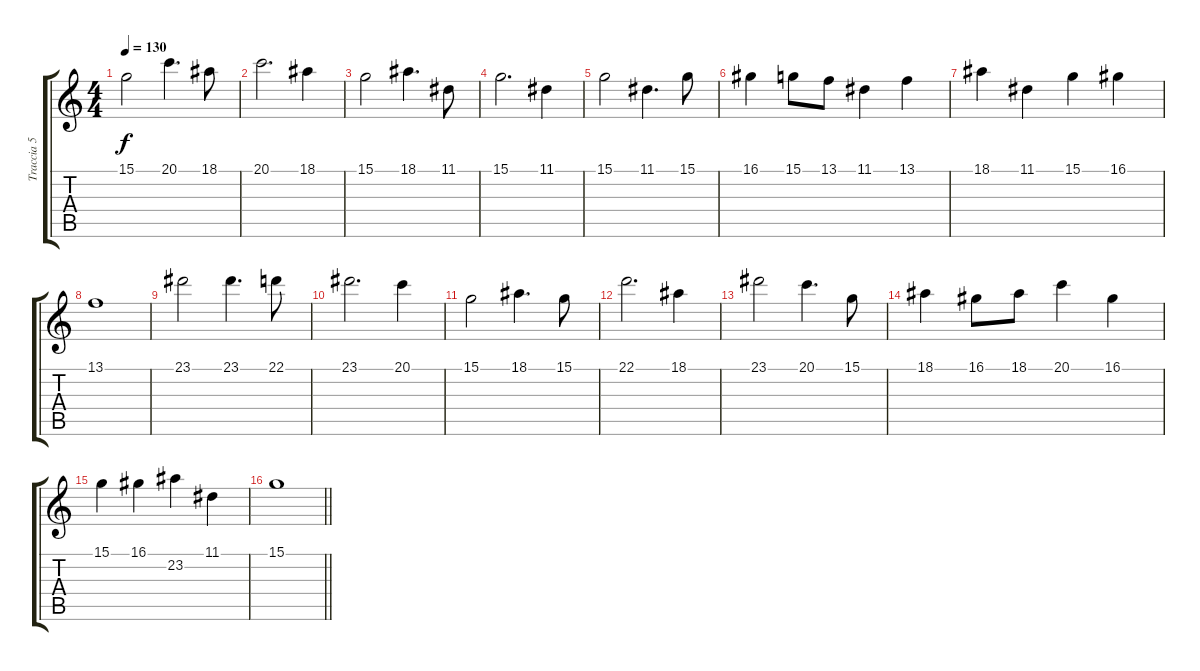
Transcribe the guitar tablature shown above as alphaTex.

\track ("Traccia 5" "Traccia 5") {instrument flute}
\staff {score tabs}
\tuning (E4 B3 G3 D3 A2 E2) {hide}
\ts (4 4)
\tempo 130
\clef g2
\ks c
15.1.2{dy f volume 2} 20.1.4{d} 18.1.8 |
20.1.2{d} 18.1.4 |
15.1.2 18.1.4{d} 11.1.8 |
15.1.2{d} 11.1.4 |
15.1.2{volume 2} 11.1.4{d} 15.1.8 |
16.1.4 15.1.8 13.1.8 11.1.4 13.1.4 |
18.1.4 11.1.4 15.1.4 16.1.4 |
13.1.1 |
23.1.2{volume 1} 23.1.4{d} 22.1.8 |
23.1.2{d} 20.1.4 |
15.1.2 18.1.4{d} 15.1.8 |
22.1.2{d} 18.1.4 |
23.1.2 20.1.4{d} 15.1.8 |
18.1.4 16.1.8 18.1.8 20.1.4 16.1.4 |
15.1.4 16.1.4 23.2.4 11.1.4 |
\barLineRight lightlight
15.1.1
